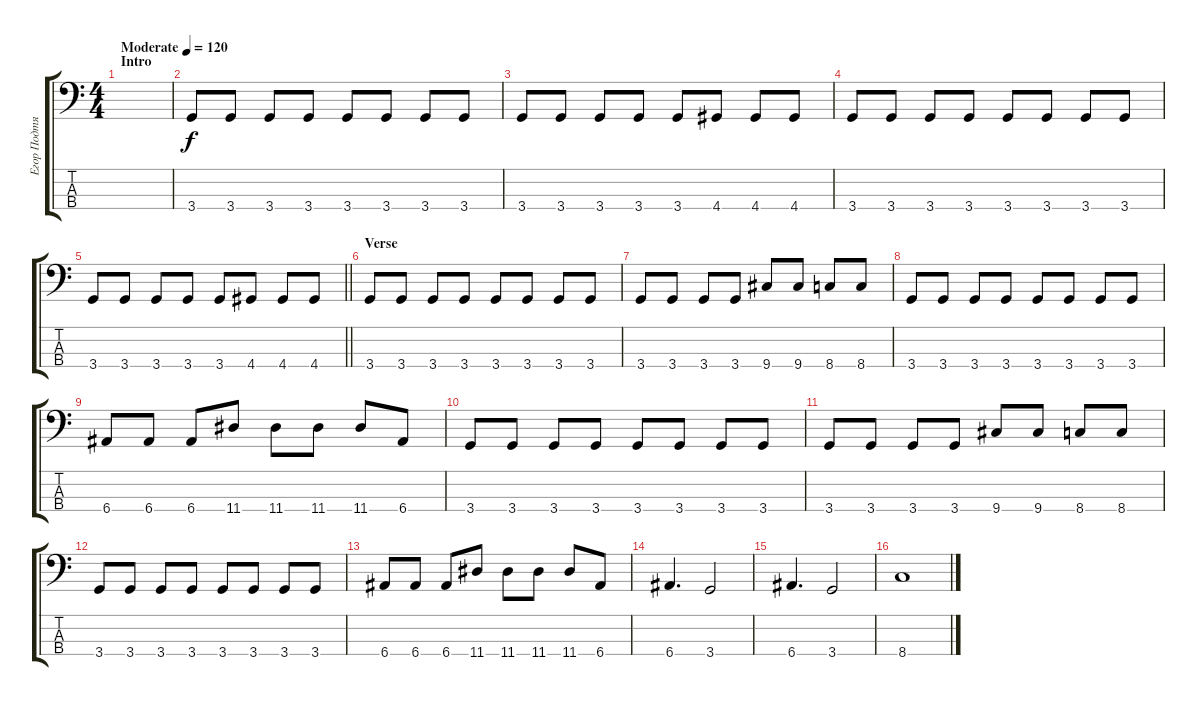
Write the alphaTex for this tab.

\track ("Егор Подтягин" "Егор Подтя") {instrument electricbassfinger}
\staff {score tabs}
\tuning (G2 D2 A1 E1) {hide}
\ts (4 4)
\section ("" "Intro")
\tempo (120 "Moderate")
\clef f4
\ks c
|
3.4.8 3.4.8 3.4.8 3.4.8 3.4.8 3.4.8 3.4.8 3.4.8 |
3.4.8 3.4.8 3.4.8 3.4.8 3.4.8 4.4.8 4.4.8 4.4.8 |
3.4.8 3.4.8 3.4.8 3.4.8 3.4.8 3.4.8 3.4.8 3.4.8 |
\barLineRight lightlight
3.4.8 3.4.8 3.4.8 3.4.8 3.4.8 4.4.8 4.4.8 4.4.8 |
\section ("" "Verse")
3.4.8 3.4.8 3.4.8 3.4.8 3.4.8 3.4.8 3.4.8 3.4.8 |
3.4.8 3.4.8 3.4.8 3.4.8 9.4.8 9.4.8 8.4.8 8.4.8 |
3.4.8 3.4.8 3.4.8 3.4.8 3.4.8 3.4.8 3.4.8 3.4.8 |
6.4.8 6.4.8 6.4.8 11.4.8 11.4.8 11.4.8 11.4.8 6.4.8 |
3.4.8 3.4.8 3.4.8 3.4.8 3.4.8 3.4.8 3.4.8 3.4.8 |
3.4.8 3.4.8 3.4.8 3.4.8 9.4.8 9.4.8 8.4.8 8.4.8 |
3.4.8 3.4.8 3.4.8 3.4.8 3.4.8 3.4.8 3.4.8 3.4.8 |
6.4.8 6.4.8 6.4.8 11.4.8 11.4.8 11.4.8 11.4.8 6.4.8 |
6.4.4{d} 3.4.2 |
6.4.4{d} 3.4.2 |
8.4.1
